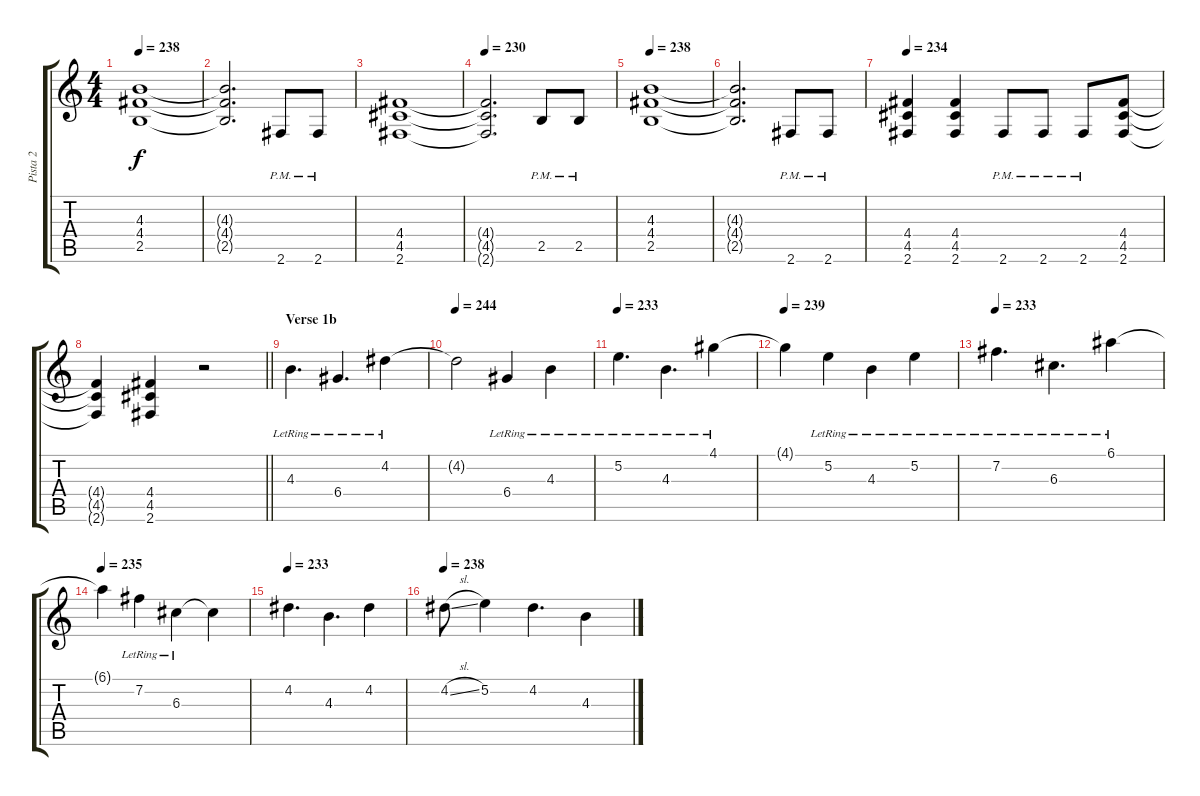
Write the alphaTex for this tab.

\track ("Pista 2" "Pista 2") {instrument overdrivenguitar}
\staff {score tabs}
\tuning (E4 B3 G3 D3 A2 E2) {hide}
\ts (4 4)
\tempo 238
\clef g2
\ks c
(4.3 4.4 2.5).1{dy f} |
(4.3{t} 4.4{t} 2.5{t}).2{d} 2.6{pm}.8 2.6{pm}.8 |
(4.4 4.5 2.6).1 |
\tempo 230
(4.4{t} 4.5{t} 2.6{t}).2{d} 2.5{pm}.8 2.5{pm}.8 |
\tempo 238
(4.3 4.4 2.5).1 |
(4.3{t} 4.4{t} 2.5{t}).2{d} 2.6{pm}.8 2.6{pm}.8 |
\tempo 234
(4.4 4.5 2.6).4 (4.4 4.5 2.6).4 2.6{pm}.8 2.6{pm}.8 2.6{pm}.8 (4.4 4.5 2.6).8 |
\barLineRight lightlight
(4.4{t} 4.5{t} 2.6{t}).4 (4.4 4.5 2.6).4 r.2 |
\section ("" "Verse 1b")
4.3{lr}.4{d} 6.4{lr}.4{d} 4.2{lr}.4 |
\tempo 244
4.2{t}.2 6.4{lr}.4 4.3{lr}.4 |
\tempo 233
5.2{lr}.4{d} 4.3{lr}.4{d} 4.1{lr}.4 |
\tempo 239
4.1{t}.4 5.2{lr}.4 4.3{lr}.4 5.2{lr}.4 |
\tempo 233
7.2{lr}.4{d} 6.3{lr}.4{d} 6.1{lr}.4 |
\tempo 235
6.1{t}.4 7.2{lr}.4 6.3{lr}.4 6.3{t}.4 |
\tempo 233
4.2.4{d} 4.3.4{d} 4.2.4 |
\tempo 238
4.2{sl}.8 5.2.4 4.2.4{d} 4.3.4
